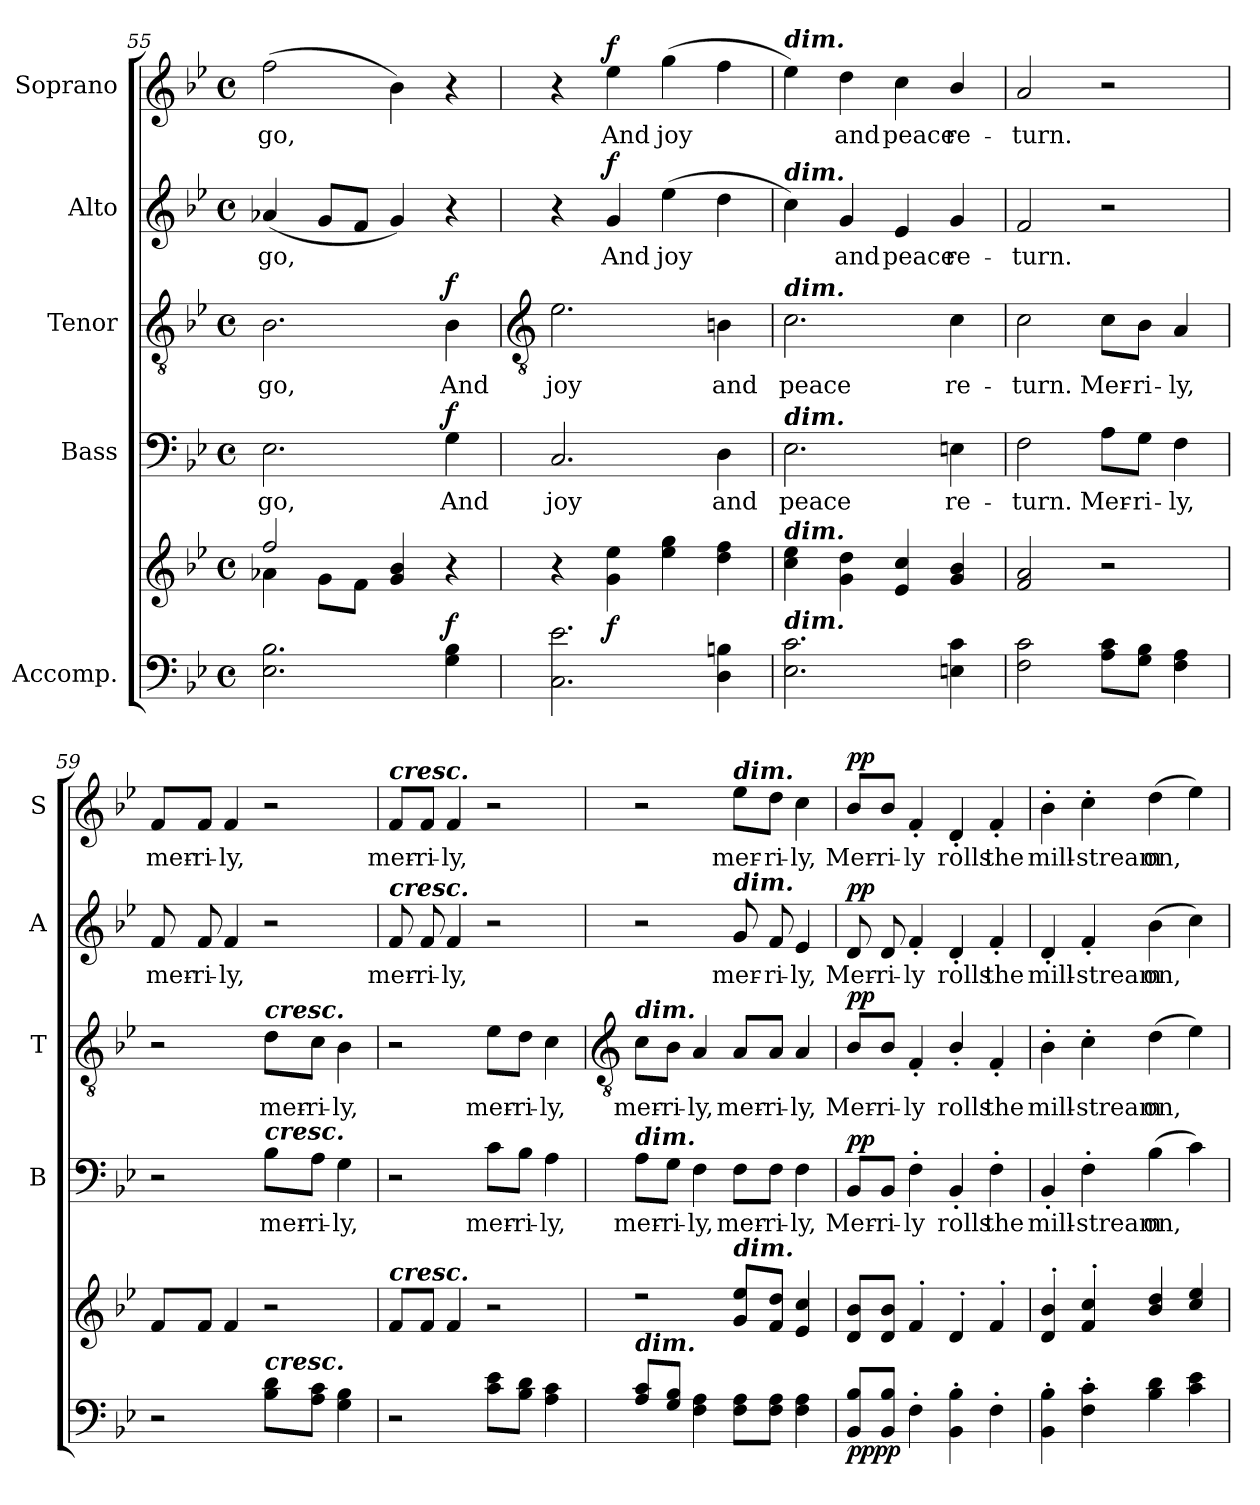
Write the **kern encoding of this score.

**kern	**kern	**dynam	**kern	**text	**dynam	**kern	**text	**dynam	**kern	**text	**dynam	**kern	**text	**dynam
*part5	*part5	*part5	*part4	*part4	*part4	*part3	*part3	*part3	*part2	*part2	*part2	*part1	*part1	*part1
*staff6	*staff5	*staff5/6	*staff4	*staff4	*staff4	*staff3	*staff3	*staff3	*staff2	*staff2	*staff2	*staff1	*staff1	*staff1
*I"Accomp.	*	*	*I"Bass	*	*	*I"Tenor	*	*	*I"Alto	*	*	*I"Soprano	*	*
*	*	*	*I'B	*	*	*I'T	*	*	*I'A	*	*	*I'S	*	*
*clefF4	*clefG2	*	*clefF4	*	*	*clefGv2	*	*	*clefG2	*	*	*clefG2	*	*
*k[b-e-]	*k[b-e-]	*	*k[b-e-]	*	*	*k[b-e-]	*	*	*k[b-e-]	*	*	*k[b-e-]	*	*
*B-:	*B-:	*	*B-:	*	*	*B-:	*	*	*B-:	*	*	*B-:	*	*
*M4/4	*M4/4	*	*M4/4	*	*	*M4/4	*	*	*M4/4	*	*	*M4/4	*	*
*met(c)	*met(c)	*	*met(c)	*	*	*met(c)	*	*	*met(c)	*	*	*met(c)	*	*
=55	=55	=55	=55	=55	=55	=55	=55	=55	=55	=55	=55	=55	=55	=55
*	*^	*	*	*	*	*	*	*	*	*	*	*	*	*
!	!	!	!	!	!LO:LY:b	!	!	!LO:LY:b	!	!	!LO:LY:b	!	!	!LO:LY:b	!
2.E- 2.B-	2ff/	4a-X\	.	2.E-	go,	.	2.B-	go,	.	(<4a-X	go,	.	(>2ff	go,	.
.	.	8g\L	.	.	.	.	.	.	.	8gL	.	.	.	.	.
.	.	8f\J	.	.	.	.	.	.	.	8fJ	.	.	.	.	.
.	4g 4b-	4ryy	.	.	.	.	.	.	.	4g)	.	.	4b-)	.	.
!	!	!	!LO:DY:a=2	!	!LO:LY:b	!LO:DY:b	!	!LO:LY:b	!LO:DY:b	!	!	!	!	!	!
4G 4B-	4r	4ryy	f	4G	And	f	4B-	And	f	4r	.	.	4r	.	.
*	*v	*v	*	*	*	*	*	*	*	*	*	*	*	*	*
!!LO:LB:g=z
=56	=56	=56	=56	=56	=56	=56	=56	=56	=56	=56	=56	=56	=56	=56
*	*	*	*	*	*	*clefGv2	*	*	*	*	*	*	*	*
*	*^	*	*	*	*	*	*	*	*	*	*	*	*	*
!	!	!	!	!	!LO:LY:b	!	!	!LO:LY:b	!	!	!	!	!	!	!
*	*v	*v	*	*	*	*	*	*	*	*	*	*	*	*	*
2.C 2.e-	4r	.	2.C	joy	.	2.e-	joy	.	4r	.	.	4r	.	.
!	!	!LO:DY:b	!	!	!	!	!	!	!	!LO:LY:b	!LO:DY:b	!	!LO:LY:b	!LO:DY:b
.	4g 4ee-	f	.	.	.	.	.	.	4g	And	f	4ee-	And	f
!	!	!	!	!	!	!	!	!	!	!LO:LY:b	!	!	!LO:LY:b	!
.	4ee- 4gg	.	.	.	.	.	.	.	(>4ee-	joy	.	(>4gg	joy	.
!	!	!	!	!LO:LY:b	!	!	!LO:LY:b	!	!	!	!	!	!	!
4D 4Bn	4dd 4ff	.	4D	and	.	4Bn	and	.	4dd	.	.	4ff	.	.
=57	=57	=57	=57	=57	=57	=57	=57	=57	=57	=57	=57	=57	=57	=57
!	!	!	!	!	!	!	!	!	!	!	!	!LO:TX:a:Bi:t=dim.	!	!
!	!	!	!	!	!	!	!	!	!LO:TX:a:Bi:t=dim.	!	!	!	!	!
!	!	!	!	!	!	!LO:TX:a:Bi:t=dim.	!	!	!	!	!	!	!	!
!	!	!	!LO:TX:a:Bi:t=dim.	!	!	!	!	!	!	!	!	!	!	!
!	!LO:TX:a:Bi:t=dim.	!	!	!	!	!	!	!	!	!	!	!	!	!
!LO:TX:a:Bi:t=dim.	!	!	!	!	!	!	!	!	!	!	!	!	!	!
!	!	!	!	!LO:LY:b	!	!	!LO:LY:b	!	!	!	!	!	!	!
2.E- 2.c	4cc 4ee-	.	2.E-	peace	.	2.c	peace	.	4cc)	.	.	4ee-)	.	.
!	!	!	!	!	!	!	!	!	!	!LO:LY:b	!	!	!LO:LY:b	!
.	4g 4dd	.	.	.	.	.	.	.	4g	and	.	4dd	and	.
!	!	!	!	!	!	!	!	!	!	!LO:LY:b	!	!	!LO:LY:b	!
.	4e- 4cc	.	.	.	.	.	.	.	4e-	peace	.	4cc	peace	.
!	!	!	!	!LO:LY:b	!	!	!LO:LY:b	!	!	!LO:LY:b	!	!	!LO:LY:b	!
4En 4c	4g/ 4b-/	.	4En	re-	.	4c	re-	.	4g	re-	.	4b-/	re-	.
=58	=58	=58	=58	=58	=58	=58	=58	=58	=58	=58	=58	=58	=58	=58
!	!	!	!	!LO:LY:b	!	!	!LO:LY:b	!	!	!LO:LY:b	!	!	!LO:LY:b	!
2F 2c	2f 2a	.	2F	-turn.	.	2c	-turn.	.	2f	-turn.	.	2a	-turn.	.
!	!	!	!	!LO:LY:b	!	!	!LO:LY:b	!	!	!	!	!	!	!
8A 8cL	2r	.	8A\L	Mer-	.	8c\L	Mer-	.	2r	.	.	2r	.	.
!	!	!	!	!LO:LY:b	!	!	!LO:LY:b	!	!	!	!	!	!	!
8G 8B-J	.	.	8G\J	-ri-	.	8B-\J	-ri-	.	.	.	.	.	.	.
!	!	!	!	!LO:LY:b	!	!	!LO:LY:b	!	!	!	!	!	!	!
4F 4A	.	.	4F	-ly,	.	4A	-ly,	.	.	.	.	.	.	.
=59	=59	=59	=59	=59	=59	=59	=59	=59	=59	=59	=59	=59	=59	=59
!	!	!	!	!	!	!	!	!	!	!LO:LY:b	!	!	!LO:LY:b	!
2r	8fL	.	2r	.	.	2r	.	.	8f	mer-	.	8f/L	mer-	.
!	!	!	!	!	!	!	!	!	!	!LO:LY:b	!	!	!LO:LY:b	!
.	8fJ	.	.	.	.	.	.	.	8f	-ri-	.	8f/J	-ri-	.
!	!	!	!	!	!	!	!	!	!	!LO:LY:b	!	!	!LO:LY:b	!
.	4f	.	.	.	.	.	.	.	4f	-ly,	.	4f	-ly,	.
!	!	!	!	!	!	!LO:TX:a:Bi:t=cresc.	!	!	!	!	!	!	!	!
!	!	!	!LO:TX:a:Bi:t=cresc.	!	!	!	!	!	!	!	!	!	!	!
!LO:TX:a:Bi:t=cresc.	!	!	!	!	!	!	!	!	!	!	!	!	!	!
!	!	!	!	!LO:LY:b	!	!	!LO:LY:b	!	!	!	!	!	!	!
8B- 8dL	2r	.	8B-\L	mer-	.	8d\L	mer-	.	2r	.	.	2r	.	.
!	!	!	!	!LO:LY:b	!	!	!LO:LY:b	!	!	!	!	!	!	!
8A 8cJ	.	.	8A\J	-ri-	.	8c\J	-ri-	.	.	.	.	.	.	.
!	!	!	!	!LO:LY:b	!	!	!LO:LY:b	!	!	!	!	!	!	!
4G 4B-	.	.	4G	-ly,	.	4B-	-ly,	.	.	.	.	.	.	.
=60	=60	=60	=60	=60	=60	=60	=60	=60	=60	=60	=60	=60	=60	=60
!	!	!	!	!	!	!	!	!	!	!	!	!LO:TX:a:Bi:t=cresc.	!	!
!	!	!	!	!	!	!	!	!	!LO:TX:a:Bi:t=cresc.	!	!	!	!	!
!	!LO:TX:a:Bi:t=cresc.	!	!	!	!	!	!	!	!	!	!	!	!	!
!	!	!	!	!	!	!	!	!	!	!LO:LY:b	!	!	!LO:LY:b	!
2r	8fL	.	2r	.	.	2r	.	.	8f	mer-	.	8f/L	mer-	.
!	!	!	!	!	!	!	!	!	!	!LO:LY:b	!	!	!LO:LY:b	!
.	8fJ	.	.	.	.	.	.	.	8f	-ri-	.	8f/J	-ri-	.
!	!	!	!	!	!	!	!	!	!	!LO:LY:b	!	!	!LO:LY:b	!
.	4f	.	.	.	.	.	.	.	4f	-ly,	.	4f	-ly,	.
!	!	!	!	!LO:LY:b	!	!	!LO:LY:b	!	!	!	!	!	!	!
8c 8e-L	2r	.	8c\L	mer-	.	8e-\L	mer-	.	2r	.	.	2r	.	.
!	!	!	!	!LO:LY:b	!	!	!LO:LY:b	!	!	!	!	!	!	!
8B- 8dJ	.	.	8B-\J	-ri-	.	8d\J	-ri-	.	.	.	.	.	.	.
!	!	!	!	!LO:LY:b	!	!	!LO:LY:b	!	!	!	!	!	!	!
4A 4c	.	.	4A	-ly,	.	4c	-ly,	.	.	.	.	.	.	.
!!LO:LB:g=z
=61	=61	=61	=61	=61	=61	=61	=61	=61	=61	=61	=61	=61	=61	=61
*	*	*	*	*	*	*clefGv2	*	*	*	*	*	*	*	*
*	*^	*	*	*	*	*	*	*	*	*	*	*	*	*
!	!	!	!	!	!	!	!LO:TX:a:Bi:t=dim.	!	!	!	!	!	!	!	!
!	!	!	!	!LO:TX:a:Bi:t=dim.	!	!	!	!	!	!	!	!	!	!	!
!LO:TX:a:Bi:t=dim.	!	!	!	!	!	!	!	!	!	!	!	!	!	!	!
!	!	!	!	!	!LO:LY:b	!	!	!LO:LY:b	!	!	!	!	!	!	!
8A 8cL	2r	1ryy	.	8A\L	mer-	.	8c\L	mer-	.	2r	.	.	2r	.	.
!	!	!	!	!	!LO:LY:b	!	!	!LO:LY:b	!	!	!	!	!	!	!
8G/ 8B-/J	.	.	.	8G\J	-ri-	.	8B-\J	-ri-	.	.	.	.	.	.	.
!	!	!	!	!	!LO:LY:b	!	!	!LO:LY:b	!	!	!	!	!	!	!
4F 4A	.	.	.	4F	-ly,	.	4A	-ly,	.	.	.	.	.	.	.
!	!	!	!	!	!	!	!	!	!	!	!	!	!LO:TX:a:Bi:t=dim.	!	!
!	!	!	!	!	!	!	!	!	!	!LO:TX:a:Bi:t=dim.	!	!	!	!	!
!	!LO:TX:a:Bi:t=dim.	!	!	!	!	!	!	!	!	!	!	!	!	!	!
!	!	!	!	!	!LO:LY:b	!	!	!LO:LY:b	!	!	!LO:LY:b	!	!	!LO:LY:b	!
8F 8AL	8g 8ee-L	.	.	8F\L	mer-	.	8A/L	mer-	.	8g	mer-	.	8ee-\L	mer-	.
!	!	!	!	!	!LO:LY:b	!	!	!LO:LY:b	!	!	!LO:LY:b	!	!	!LO:LY:b	!
8F 8AJ	8f 8ddJ	.	.	8F\J	-ri-	.	8A/J	-ri-	.	8f	-ri-	.	8dd\J	-ri-	.
!	!	!	!	!	!LO:LY:b	!	!	!LO:LY:b	!	!	!LO:LY:b	!	!	!LO:LY:b	!
4F 4A	4e- 4cc	.	.	4F	-ly,	.	4A	-ly,	.	4e-	-ly,	.	4cc	-ly,	.
=62	=62	=62	=62	=62	=62	=62	=62	=62	=62	=62	=62	=62	=62	=62	=62
!	!	!	!LO:DY:b=2	!	!LO:LY:b	!	!	!LO:LY:b	!	!	!LO:LY:b	!	!	!LO:LY:b	!
!	!	!	!LO:DY:n=1:b	!	!	!LO:DY:b	!	!	!LO:DY:b	!	!	!LO:DY:b	!	!	!LO:DY:b
8BB-\ 8B-\L	8d/ 8b-/L	1ryy	pp pp	8BB-/L	Mer-	pp	8B-/L	Mer-	pp	8d	Mer-	pp	8b-/L	Mer-	pp
!	!	!	!	!	!LO:LY:b	!	!	!LO:LY:b	!	!	!LO:LY:b	!	!	!LO:LY:b	!
8BB-/ 8B-/J	8d/ 8b-/J	.	.	8BB-/J	-ri-	.	8B-/J	-ri-	.	8d	-ri-	.	8b-/J	-ri-	.
!	!	!	!	!	!LO:LY:b	!	!	!LO:LY:b	!	!	!LO:LY:b	!	!	!LO:LY:b	!
4F'	4f'	.	.	4F'	-ly	.	4F'	-ly	.	4f'	-ly	.	4f'	-ly	.
!	!	!	!	!	!LO:LY:b	!	!	!LO:LY:b	!	!	!LO:LY:b	!	!	!LO:LY:b	!
4BB-' 4B-'	4d'	.	.	4BB-'	rolls	.	4B-'/	rolls	.	4d'	rolls	.	4d'	rolls	.
!	!	!	!	!	!LO:LY:b	!	!	!LO:LY:b	!	!	!LO:LY:b	!	!	!LO:LY:b	!
4F'	4f'	.	.	4F'	the	.	4F'	the	.	4f'	the	.	4f'	the	.
=63	=63	=63	=63	=63	=63	=63	=63	=63	=63	=63	=63	=63	=63	=63	=63
!	!	!	!	!	!LO:LY:b	!	!	!LO:LY:b	!	!	!LO:LY:b	!	!	!LO:LY:b	!
4BB-' 4B-'	4d' 4b-'	1ryy	.	4BB-'	mill-	.	4B-'	mill-	.	4d'	mill-	.	4b-'	mill-	.
!	!	!	!	!	!LO:LY:b	!	!	!LO:LY:b	!	!	!LO:LY:b	!	!	!LO:LY:b	!
4F' 4c'	4f' 4cc'	.	.	4F'	-stream	.	4c'	-stream	.	4f'	-stream	.	4cc'	-stream	.
!	!	!	!	!	!LO:LY:b	!	!	!LO:LY:b	!	!	!LO:LY:b	!	!	!LO:LY:b	!
4B- 4d	4b- 4dd	.	.	(>4B-	on,	.	(>4d	on,	.	(>4b-	on,	.	(>4dd	on,	.
4c 4e-	4cc 4ee-	.	.	4c)	.	.	4e-)	.	.	4cc)	.	.	4ee-)	.	.
*	*v	*v	*	*	*	*	*	*	*	*	*	*	*	*	*
=	=	=	=	=	=	=	=	=	=	=	=	=	=	=
*-	*-	*-	*-	*-	*-	*-	*-	*-	*-	*-	*-	*-	*-	*-
